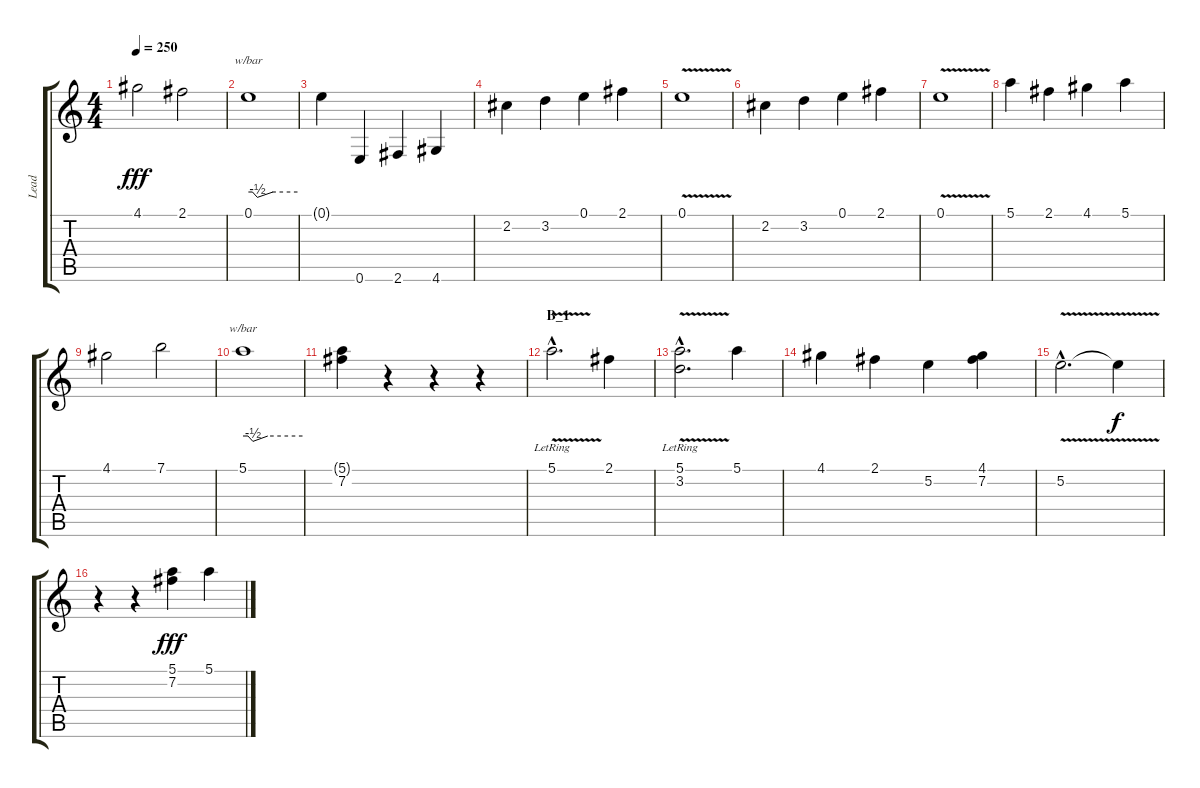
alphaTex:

\track ("Lead" "Lead") {instrument acousticguitarnylon}
\staff {score tabs}
\tuning (E4 B3 G3 D3 A2 E2) {hide}
\ts (4 4)
\tempo 250
\clef g2
\ks c
4.1.2{dy fff} 2.1.2 |
0.1.1{tbe (custom default 0 0 5 0 11 -2 30 0 60 0)} |
0.1{t}.4 0.6.4 2.6.4 4.6.4 |
2.2.4 3.2.4 0.1.4 2.1.4 |
0.1{v}.1 |
2.2.4 3.2.4 0.1.4 2.1.4 |
0.1{v}.1 |
5.1.4 2.1.4 4.1.4 5.1.4 |
4.1.2 7.1.2 |
5.1.1{tbe (custom default 0 0 5 0 10 -2 25 0 60 0)} |
(5.1{t} 7.2).4 r.4 r.4 r.4 |
\section ("" "B_1")
5.1{v hac lr}.2{d volume 16 instrument electricguitarjazz} 2.1.4 |
(5.1{v hac lr} 3.2{hac}).2{d} 5.1.4 |
4.1.4 2.1.4 5.2.4 (4.1 7.2).4 |
5.2{v hac}.2{d} 5.2{t}.4{dy f} |
r.4 r.4 (5.1 7.2).4{dy fff} 5.1.4
